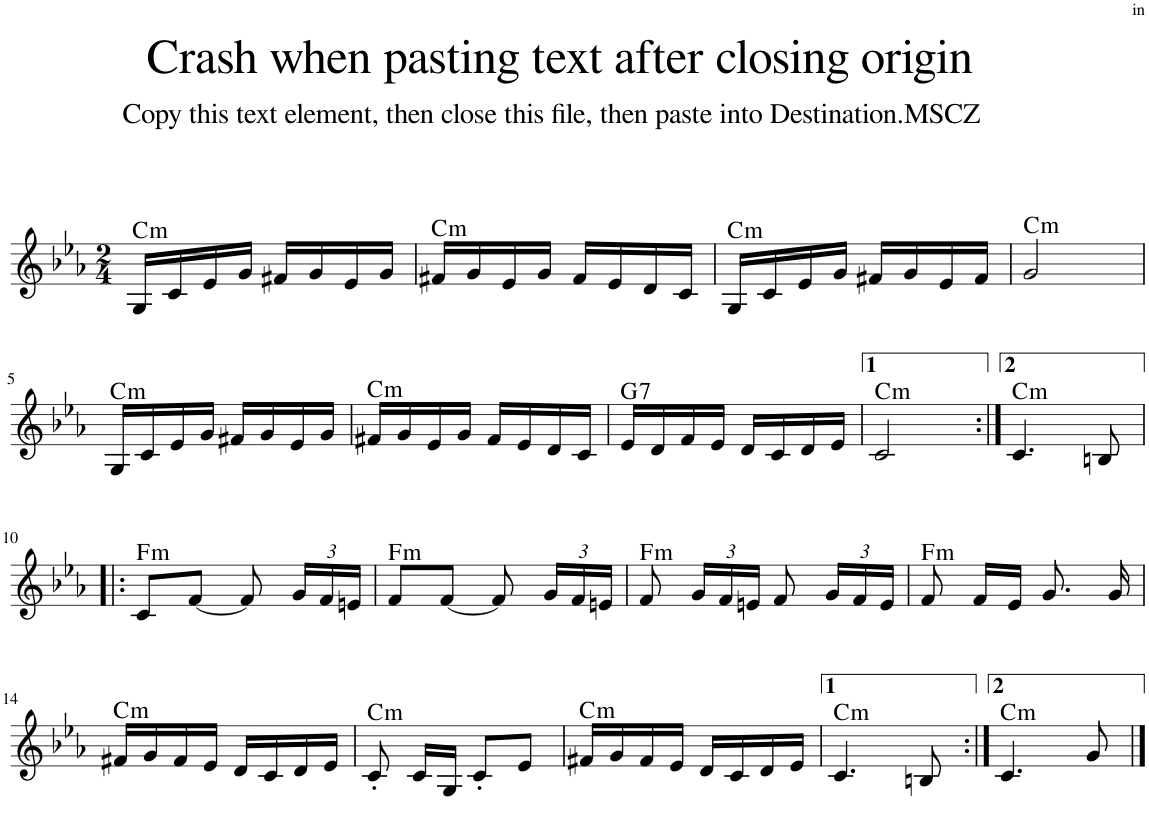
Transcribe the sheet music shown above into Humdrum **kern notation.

**kern	**harte
*part1	*part1
*staff1	*
*I"Violin	*
*I'Vln.	*
*clefG2	*
*k[b-e-a-]	*
*E-:	*
*M2/4	*
=1	=1
!	!LO:H:kt=m
16G/LL	C:min
16c/	.
16e-/	.
16g/JJ	.
16f#X/LL	.
16g/	.
16e-/	.
16g/JJ	.
=2	=2
!	!LO:H:kt=m
16f#X/LL	C:min
16g/	.
16e-/	.
16g/JJ	.
16f#/LL	.
16e-/	.
16d/	.
16c/JJ	.
=3	=3
!	!LO:H:kt=m
16G/LL	C:min
16c/	.
16e-/	.
16g/JJ	.
16f#X/LL	.
16g/	.
16e-/	.
16f#/JJ	.
=4	=4
!	!LO:H:kt=m
2g/	C:min
!!LO:LB:g=z
=5	=5
!	!LO:H:kt=m
16G/LL	C:min
16c/	.
16e-/	.
16g/JJ	.
16f#X/LL	.
16g/	.
16e-/	.
16g/JJ	.
=6	=6
!	!LO:H:kt=m
16f#X/LL	C:min
16g/	.
16e-/	.
16g/JJ	.
16f#/LL	.
16e-/	.
16d/	.
16c/JJ	.
=7	=7
!	!LO:H:kt=7
16e-/LL	G:7
16d/	.
16f/	.
16e-/JJ	.
16d/LL	.
16c/	.
16d/	.
16e-/JJ	.
=8	=8
!	!LO:H:kt=m
2c/	C:min
=9:|!	=9:|!
!	!LO:H:kt=m
4.c/	C:min
8Bn/	.
!!LO:LB:g=z
=10!|:	=10!|:
!	!LO:H:kt=m
8c/L	F:min
[<8f/J	.
8f/]	.
*Xbrackettup	*
24g/LL	.
24f/	.
24en/JJ	.
=11	=11
!	!LO:H:kt=m
8f/L	F:min
[<8f/J	.
8f/]	.
24g/LL	.
24f/	.
24en/JJ	.
=12	=12
!	!LO:H:kt=m
8f/	F:min
24g/LL	.
24f/	.
24en/JJ	.
8f/	.
24g/LL	.
24f/	.
24e/JJ	.
=13	=13
!	!LO:H:kt=m
8f/	F:min
16f/LL	.
16e-/JJ	.
8.g/	.
16g/	.
!!LO:LB:g=z
=14	=14
!	!LO:H:kt=m
16f#X/LL	C:min
16g/	.
16f#/	.
16e-/JJ	.
16d/LL	.
16c/	.
16d/	.
16e-/JJ	.
=15	=15
!	!LO:H:kt=m
8c'/	C:min
16c/LL	.
16G/JJ	.
8c'/L	.
8e-/J	.
=16	=16
!	!LO:H:kt=m
16f#X/LL	C:min
16g/	.
16f#/	.
16e-/JJ	.
16d/LL	.
16c/	.
16d/	.
16e-/JJ	.
=17	=17
!	!LO:H:kt=m
4.c/	C:min
8Bn/	.
=18:|!	=18:|!
!	!LO:H:kt=m
4.c/	C:min
8g/	.
==	==
*-	*-
